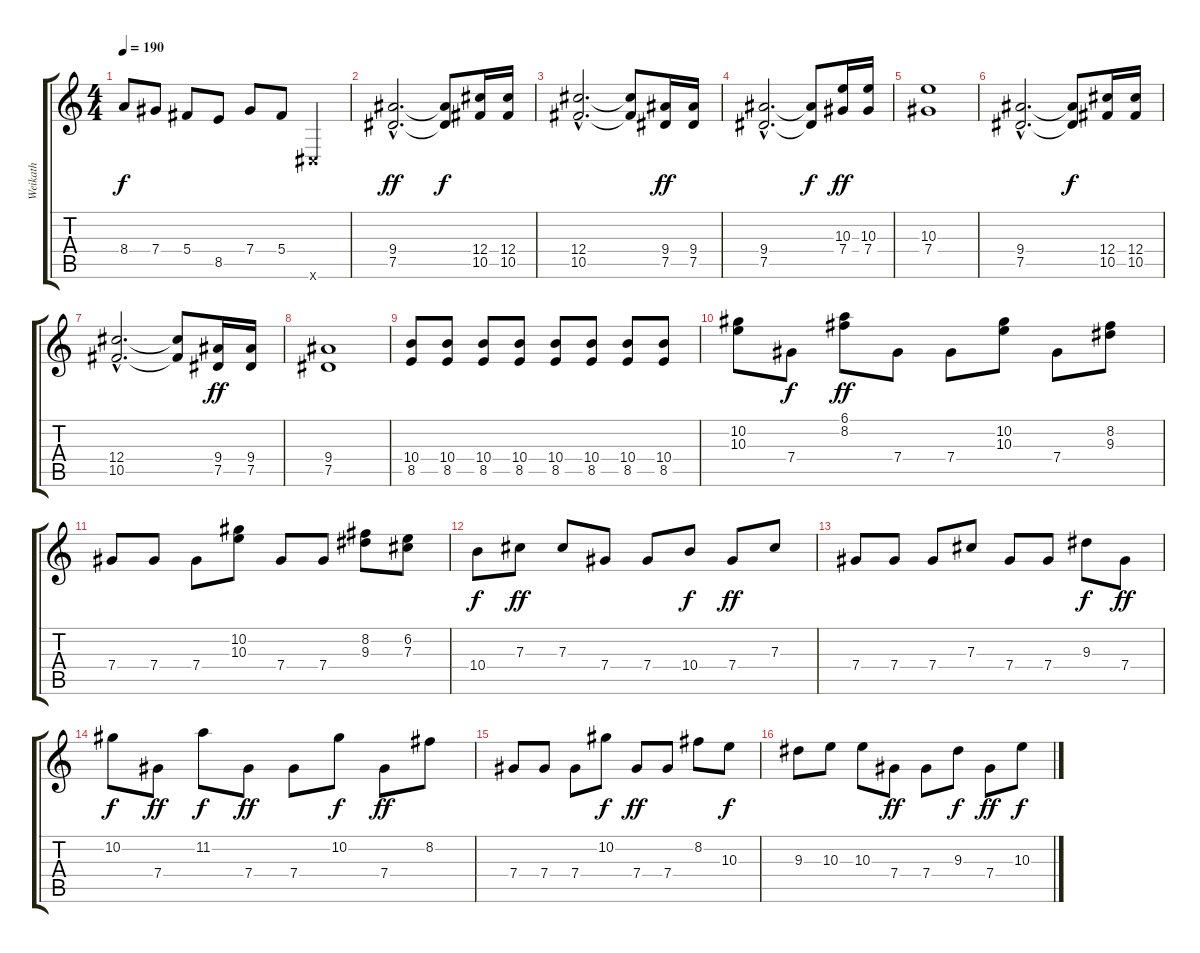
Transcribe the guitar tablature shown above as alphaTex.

\track ("Weikath" "Weikath") {instrument overdrivenguitar}
\staff {score tabs}
\tuning (Eb4 Bb3 Gb3 Db3 Ab2 Db2) {hide}
\ts (4 4)
\tempo 190
\clef g2
\ks c
8.4.8{dy f} 7.4.8 5.4.8 8.5.8 7.4.8 5.4.8 0.6{x}.4 |
(9.4{hac} 7.5{hac}).2{d dy ff} (9.4{t} 7.5{t}).8{dy f} (12.4 10.5).16 (12.4 10.5).16 |
(12.4{hac} 10.5{hac}).2{d} (12.4{t} 10.5{t}).8 (9.4 7.5).16{dy ff} (9.4 7.5).16 |
(9.4{hac} 7.5{hac}).2{d} (9.4{t} 7.5{t}).8{dy f} (10.3 7.4).16{dy ff} (10.3 7.4).16 |
(10.3 7.4).1 |
(9.4{hac} 7.5{hac}).2{d} (9.4{t} 7.5{t}).8{dy f} (12.4 10.5).16 (12.4 10.5).16 |
(12.4{hac} 10.5{hac}).2{d} (12.4{t} 10.5{t}).8 (9.4 7.5).16{dy ff} (9.4 7.5).16 |
(9.4 7.5).1 |
(10.4 8.5).8 (10.4 8.5).8 (10.4 8.5).8 (10.4 8.5).8 (10.4 8.5).8 (10.4 8.5).8 (10.4 8.5).8 (10.4 8.5).8 |
(10.2 10.3).8 7.4.8{dy f} (6.1 8.2).8{dy ff} 7.4.8 7.4.8 (10.2 10.3).8 7.4.8 (8.2 9.3).8 |
7.4.8 7.4.8 7.4.8 (10.2 10.3).8 7.4.8 7.4.8 (8.2 9.3).8 (6.2 7.3).8 |
10.4.8{dy f} 7.3.8{dy ff} 7.3.8 7.4.8 7.4.8 10.4.8{dy f} 7.4.8{dy ff} 7.3.8 |
7.4.8 7.4.8 7.4.8 7.3.8 7.4.8 7.4.8 9.3.8{dy f} 7.4.8{dy ff} |
10.2.8{dy f} 7.4.8{dy ff} 11.2.8{dy f} 7.4.8{dy ff} 7.4.8 10.2.8{dy f} 7.4.8{dy ff} 8.2.8 |
7.4.8 7.4.8 7.4.8 10.2.8{dy f} 7.4.8{dy ff} 7.4.8 8.2.8 10.3.8{dy f} |
9.3.8 10.3.8 10.3.8 7.4.8{dy ff} 7.4.8 9.3.8{dy f} 7.4.8{dy ff} 10.3.8{dy f}
